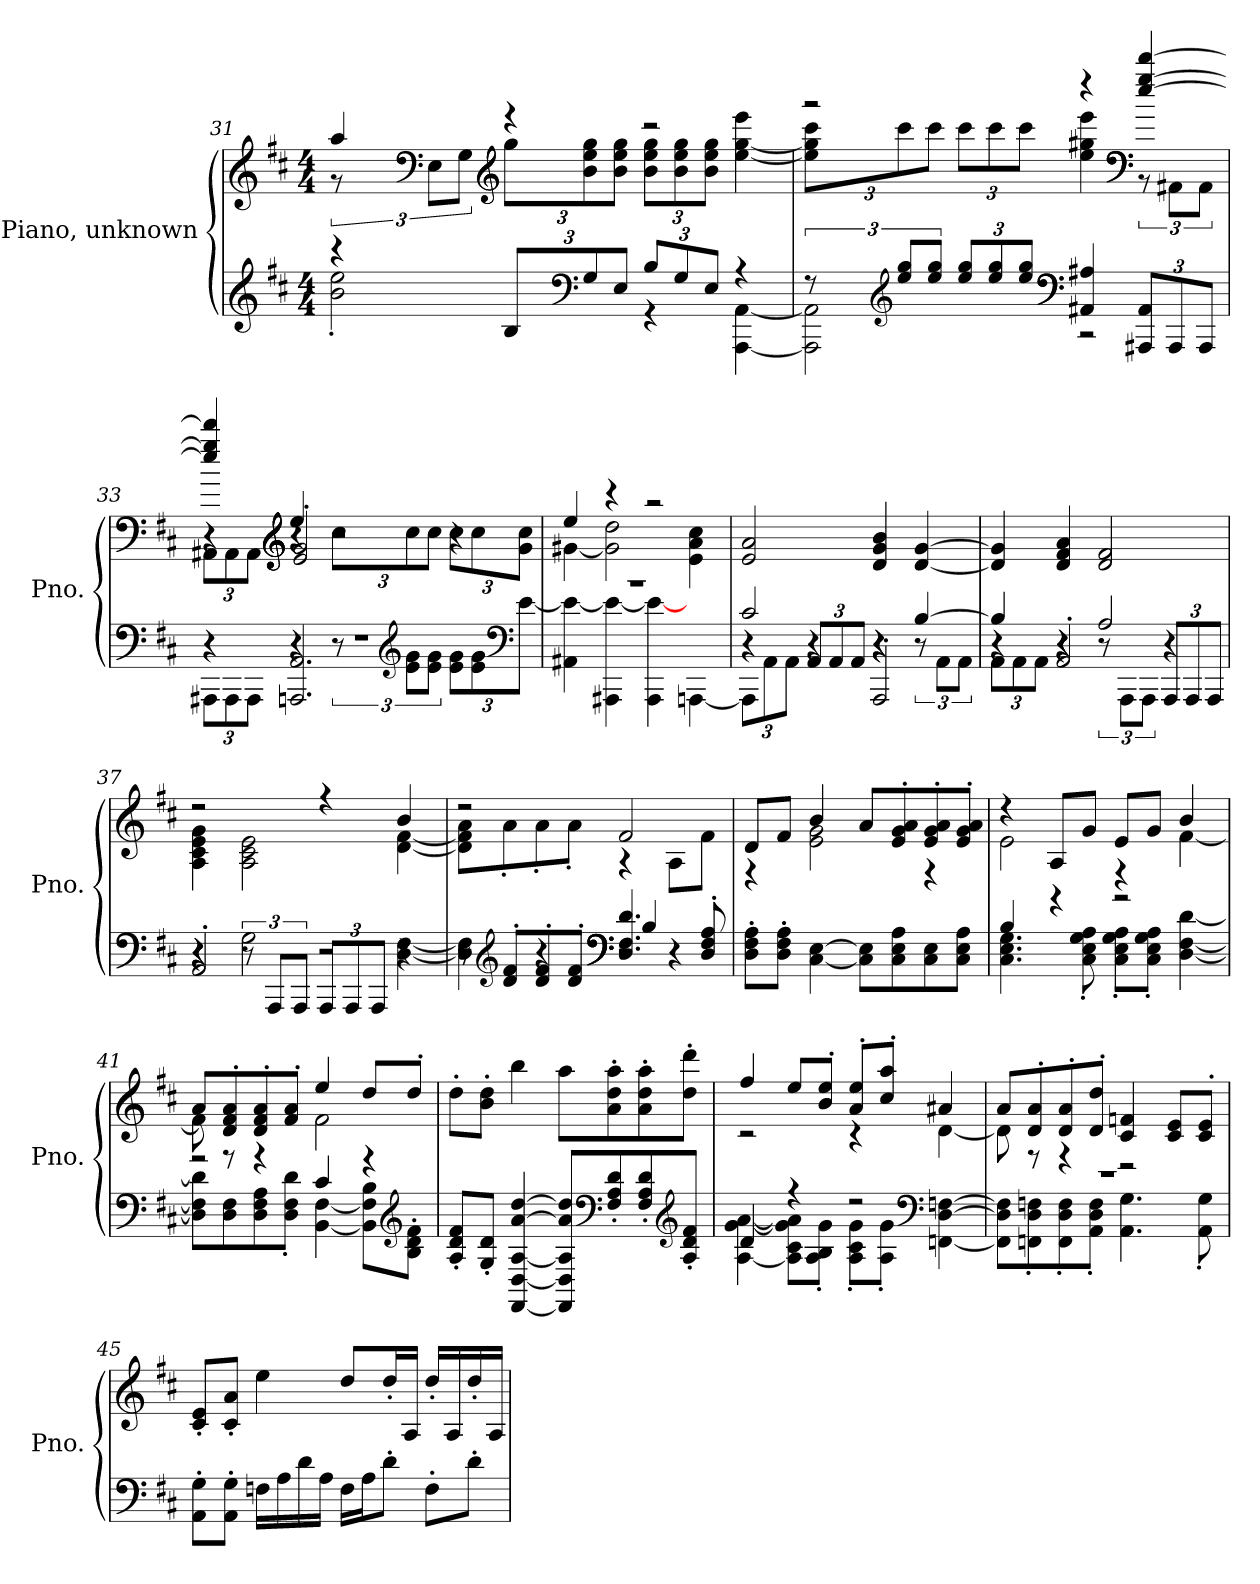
**kern	**kern
*part1	*part1
*staff2	*staff1
*I"Piano, unknown	*
*I'Pno.	*
*clefG2	*clefG2
*k[f#c#]	*k[f#c#]
*M4/4	*M4/4
=31	=31
*^	*^
4r	2b\' 2ee\'	4aa/	12r
*	*	*clefF4	*
.	.	.	12E\L
.	.	.	12G\J
*	*	*clefG2	*
*Xbrackettup	*	*	*Xbrackettup
12B/L	.	4r	12gg\L
*clefF4	*	*	*
12G/	.	.	12b\ 12ee\ 12gg\
12E/J	.	.	12b\ 12ee\ 12gg\J
12B/L	4r	2r	12b\ 12ee\ 12gg\L
12G/	.	.	12b\ 12ee\ 12gg\
12E/J	.	.	12b\ 12ee\ 12gg\J
4r	[4AAA\ [4AA\	.	[4ee\ [4gg\ 4eee\
!!LO:LB:g=z	!!
=32	=32	=32	=32
*brackettup	*	*	*
12r	2AAA\] 2AA\]	2r	12ee\] 12gg\] 12ccc#\L
*clefG2	*	*	*
12ee/ 12gg/L	.	.	12ccc#\
12ee/ 12gg/J	.	.	12ccc#\J
*Xbrackettup	*	*	*
12ee/ 12gg/L	.	.	12ccc#\L
12ee/ 12gg/	.	.	12ccc#\
12ee/ 12gg/J	.	.	12ccc#\J
*clefF4	*	*	*
4AA#X/ 4A#X/	2r	4r	4ee\ 4gg#X\ 4eee\
*	*	*clefF4	*
*	*	*	*brackettup
12AAA#X/ 12AA#/L	.	[4ee/ [4gg#/ [4ddd/	12r
12AAA#/	.	.	12AA#X\L
12AAA#/J	.	.	12AA#\J
=33	=33	=33	=33
*	*^	*	*
*	*	*	*	*Xbrackettup
*	*	*	*	*^
1r	12AAA#X\L	4r	4ee/] 4gg#/] 4ddd/]	12AA#X\L	4r
.	12AAA#\	.	.	12AA#\	.
.	12AAA#\J	.	.	12AA#\J	.
*	*	*	*clefG2	*	*
.	4r	2.AAAn/ 2.AA/	4ee/	4r	2e/' 2g/'
*	*brackettup	*	*	*	*
.	12r	.	2r	12cc#\L	.
*clefG2	*	*	*	*	*
.	12e\ 12g\L	.	.	12cc#\	.
.	12e\ 12g\J	.	.	12cc#\J	.
*	*Xbrackettup	*	*	*	*
.	12e\ 12g\L	.	.	12cc#\L	4r
.	12e\ 12g\	.	.	12cc#\	.
*clefF4	*	*	*	*	*
.	[12e\J	.	.	12g\ 12cc#\J	.
*	*v	*v	*	*	*
*	*	*	*v	*v
!!LO:LB:g=z
=34	=34	=34	=34
1r	4AA#X\ 4e\_	4ee/	[4g#X\
.	4AAA#X\ 4e\_	4r	2g#\] 2dd\
.	4AAA#\ 4e\_	2r	.
.	[4AAAn\	.	4e\ 4a\ 4cc#\
*	*	*v	*v
=35	=35	=35
*	*^	*
2c#/	12AAA\L]	4r	2e/ 2a/
.	12AA\	.	.
.	12AA\J	.	.
.	4r	12AA/L	.
.	.	12AA/	.
.	.	12AA/J	.
4r	4r	2AAA'/	4d/ 4g/ 4b/
*	*brackettup	*	*
[4B/	12r	.	[4d/ [4g/
.	12AA\L	.	.
.	12AA\J	.	.
=36	=36	=36	=36
*	*Xbrackettup	*	*
4B/]	12AA\L	4r	4d/] 4g/]
.	12AA\	.	.
.	12AA\J	.	.
4r	4r	2AA'/	4d/ 4f#/ 4a/
*	*brackettup	*	*
2A/	12r	.	2d/ 2f#/
.	12AAA\L	.	.
.	12AAA\J	.	.
*	*	*Xbrackettup	*
.	4r	12AAA/L	.
.	.	12AAA/	.
.	.	12AAA/J	.
!!LO:LB:g=z
=37	=37	=37	=37
*	*	*	*^
4r	4r	2AA'/	2r	4A\ 4c#\ 4e\ 4g\
*brackettup	*	*	*	*
12r	2G\	.	.	2A\ 2c#\ 2e\
12AAA/L	.	.	.	.
12AAA/J	.	.	.	.
*	*	*Xbrackettup	*	*
2r	.	12AAA/L	4r	.
.	.	12AAA/	.	.
.	.	12AAA/J	.	.
.	[4D\ [4F#\	4r	4b/	[4d\ [4f#\
=38	=38	=38	=38	=38
8r	4D\] 4F#\]	2r	2r	8d\] 8f#\] 8a\L
*clefG2	*	*	*	*
8d/' 8f#/'L	.	.	.	8a'\
8d/' 8f#/'	4r	.	.	8a'\
8d/' 8f#/'J	.	.	.	8a'\J
*clefF4	*	*	*	*
4.D/ 4.F#/ 4.d/	2r	4B/	2f#/	4r
.	.	4r	.	8A\L
8D/' 8F#/' 8A/'	.	.	.	8f#\J
*v	*v	*v	*	*
=39	=39	=39
8D\' 8F#\' 8A\'L	8d/L	4r
8D\' 8F#\' 8A\'J	8f#/J	.
[4C#\ [4E\	4b/	2e\ 2g\
8C#\] 8E\]L	8a/L	.
8C#\ 8E\ 8A\	8e/' 8g/' 8a/'	.
8C#\ 8E\	8e/' 8g/' 8a/'	4r
8C#\ 8E\ 8A\J	8e/' 8g/' 8a/'J	.
=40	=40	=40
*^	*	*
4B/	4.C#\ 4.E\ 4.G\	4r	2e\
4r	.	8A/L	.
.	8C#\' 8E\' 8G\' 8A\'	8g/J	.
2r	8C#\' 8E\' 8G\' 8A\'L	8e/L	4r
.	8C#\' 8E\' 8G\' 8A\'J	8g/J	.
.	[4D\ [4F#\ [4d\	4b/	[4f#\
!!LO:LB:g=z	!!
=41	=41	=41	=41
2r	8D\] 8F#\] 8d\]L	8a/L	8f#\]
.	8D\ 8F#\	8d/' 8f#/' 8a/'	8r
.	8D\ 8F#\ 8A\	8d/' 8f#/' 8a/'	4r
.	8D\' 8F#\' 8d\'J	8f#/' 8a/'J	.
4c#/	[4BB\ [4F#\	4ee/	2f#\
4r	8BB\] 8F#\] 8B\L	8dd/L	.
*clefG2	*	*	*
.	8B\' 8d\' 8f#\'J	8dd'/J	.
*v	*v	*	*
*	*v	*v
=42	=42
8A/' 8d/' 8f#/'L	8dd'\L
8G/' 8d/'J	8b\' 8dd\'J
[4FF#/ [4D/ [4A/ [4a/ [4dd/	4bb\
8FF#/] 8D/] 8A/] 8a/] 8dd/]L	8aa\L
*clefF4	*
8F#/' 8A/' 8d/'	8a\' 8dd\' 8aa\'
8F#/' 8A/' 8d/'	8a\' 8dd\' 8aa\'
*clefG2	*
8A/' 8d/' 8f#/'J	8dd\' 8ddd\'J
=43	=43
*^	*^
4d/	[4A\ [4g\ [4a\	4ff#/	2r
4r	8A\] 8c#\ 8g\] 8a\]L	8ee/L	.
.	8A\' 8B\' 8g\'J	8b/' 8ee/'J	.
2r	8A\' 8c#\' 8g\'L	8a/' 8ee/'L	4r
.	8A\' 8g\'J	8cc#/' 8aa/'J	.
*clefF4	*	*	*
.	[4FFn\ [4D\ [4Fn\	4a#X/	[4d\
!!LO:LB:g=z	!!
=44	=44	=44	=44
1r	8FF\] 8D\] 8F\]L	8a/L	8d\]
.	8FFn\' 8D\' 8Fn\'	8d/' 8a/'	8r
.	8FF\' 8D\' 8F\'	8d/' 8a/'	4r
.	8AA\' 8D\' 8F\'J	8d/' 8dd/'J	.
.	4.AA\ 4.G\	4c#/ 4fn/	2r
.	.	8c#/ 8e/L	.
.	8AA\' 8G\'	8c#/' 8e/'J	.
*v	*v	*	*
*	*v	*v
=45	=45
8AA\' 8G\'L	8c#/' 8e/'L
8AA\' 8G\'J	8c#/' 8a/'J
16Fn\LL	4ee\
16A\	.
16d\	.
16A\JJ	.
16F\LL	8dd/L
16A\J	.
8d'\J	16dd'/L
.	16A/JJ
8F'\L	16dd'/LL
.	16A/
8d'\J	16dd'/
.	16A/JJ
=	=
*-	*-
